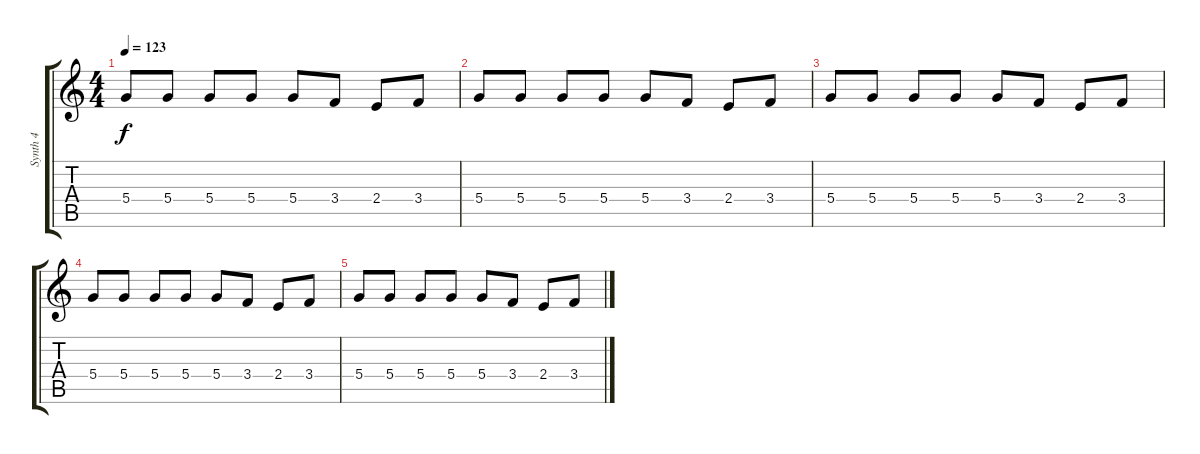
\track ("Synth 4" "Synth 4") {instrument synthbass1}
\staff {score tabs}
\tuning (E4 B3 G3 D3 A2 E2) {hide}
\ts (4 4)
\tempo 123
\clef g2
\ks c
5.4.8{dy f} 5.4.8 5.4.8 5.4.8 5.4.8 3.4.8 2.4.8 3.4.8 |
5.4.8 5.4.8 5.4.8 5.4.8 5.4.8 3.4.8 2.4.8 3.4.8 |
5.4.8 5.4.8 5.4.8 5.4.8 5.4.8 3.4.8 2.4.8 3.4.8 |
5.4.8 5.4.8 5.4.8 5.4.8 5.4.8 3.4.8 2.4.8 3.4.8 |
5.4.8 5.4.8 5.4.8 5.4.8 5.4.8 3.4.8 2.4.8 3.4.8
